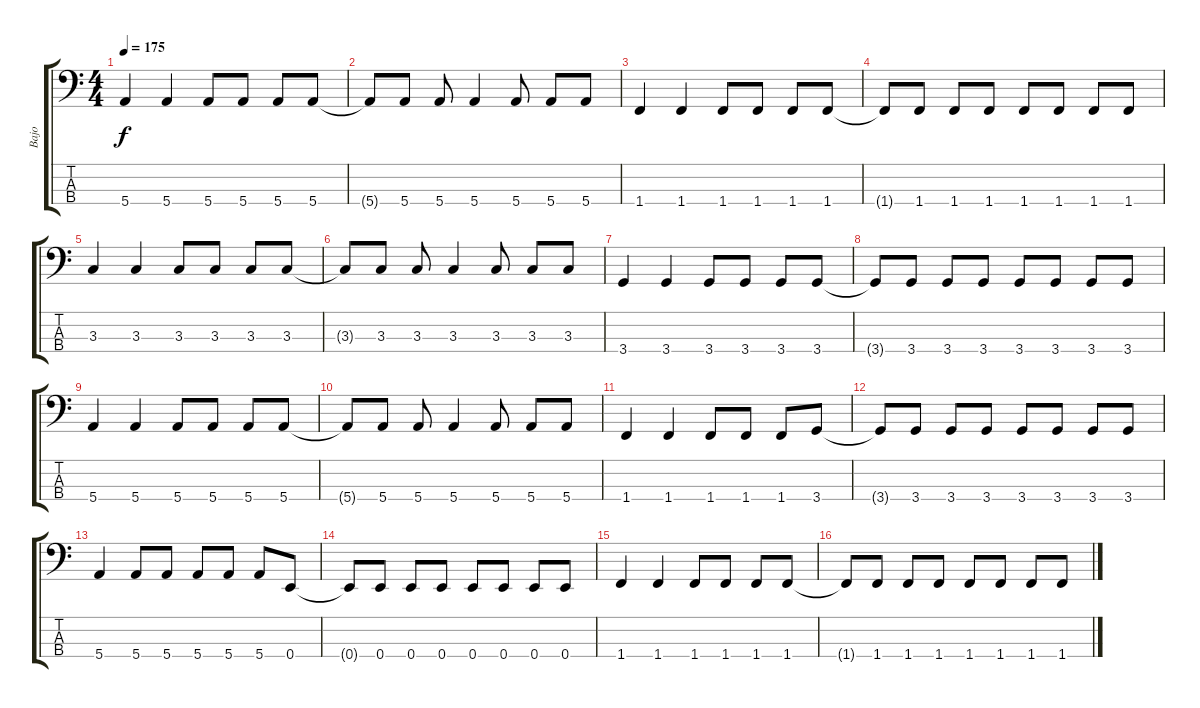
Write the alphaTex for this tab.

\track ("Bajo" "Bajo") {instrument electricbassfinger}
\staff {score tabs}
\tuning (G2 D2 A1 E1) {hide}
\ts (4 4)
\tempo 175
\clef f4
\ks c
5.4.4{dy f} 5.4.4 5.4.8 5.4.8 5.4.8 5.4.8 |
5.4{t}.8 5.4.8 5.4.8 5.4.4 5.4.8 5.4.8 5.4.8 |
1.4.4 1.4.4 1.4.8 1.4.8 1.4.8 1.4.8 |
1.4{t}.8 1.4.8 1.4.8 1.4.8 1.4.8 1.4.8 1.4.8 1.4.8 |
3.3.4 3.3.4 3.3.8 3.3.8 3.3.8 3.3.8 |
3.3{t}.8 3.3.8 3.3.8 3.3.4 3.3.8 3.3.8 3.3.8 |
3.4.4 3.4.4 3.4.8 3.4.8 3.4.8 3.4.8 |
3.4{t}.8 3.4.8 3.4.8 3.4.8 3.4.8 3.4.8 3.4.8 3.4.8 |
5.4.4 5.4.4 5.4.8 5.4.8 5.4.8 5.4.8 |
5.4{t}.8 5.4.8 5.4.8 5.4.4 5.4.8 5.4.8 5.4.8 |
1.4.4 1.4.4 1.4.8 1.4.8 1.4.8 3.4.8 |
3.4{t}.8 3.4.8 3.4.8 3.4.8 3.4.8 3.4.8 3.4.8 3.4.8 |
5.4.4 5.4.8 5.4.8 5.4.8 5.4.8 5.4.8 0.4.8 |
0.4{t}.8 0.4.8 0.4.8 0.4.8 0.4.8 0.4.8 0.4.8 0.4.8 |
1.4.4 1.4.4 1.4.8 1.4.8 1.4.8 1.4.8 |
1.4{t}.8 1.4.8 1.4.8 1.4.8 1.4.8 1.4.8 1.4.8 1.4.8
